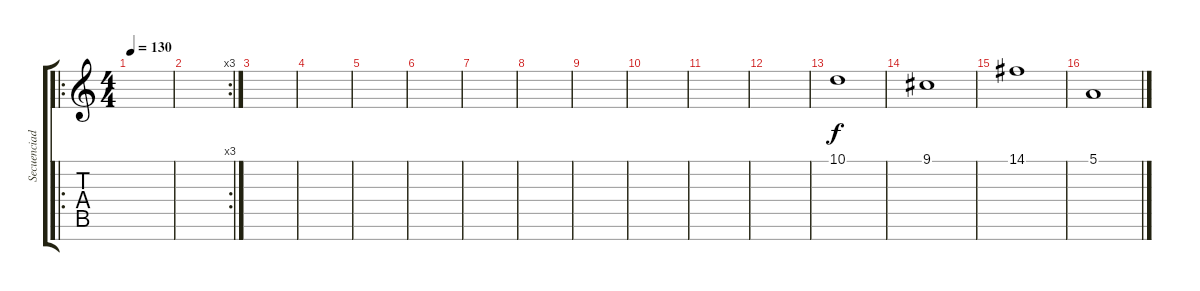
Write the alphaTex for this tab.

\track ("Secuenciador" "Secuenciad") {instrument stringensemble1}
\staff {score tabs}
\tuning (E4 B3 G3 D3 A2 E2 B1) {hide}
\ro
\ts (4 4)
\tempo 130
\clef g2
\ks c
|
\rc 3
|
|
|
|
|
|
|
|
|
|
|
10.1.1 |
9.1.1 |
14.1.1 |
5.1.1
